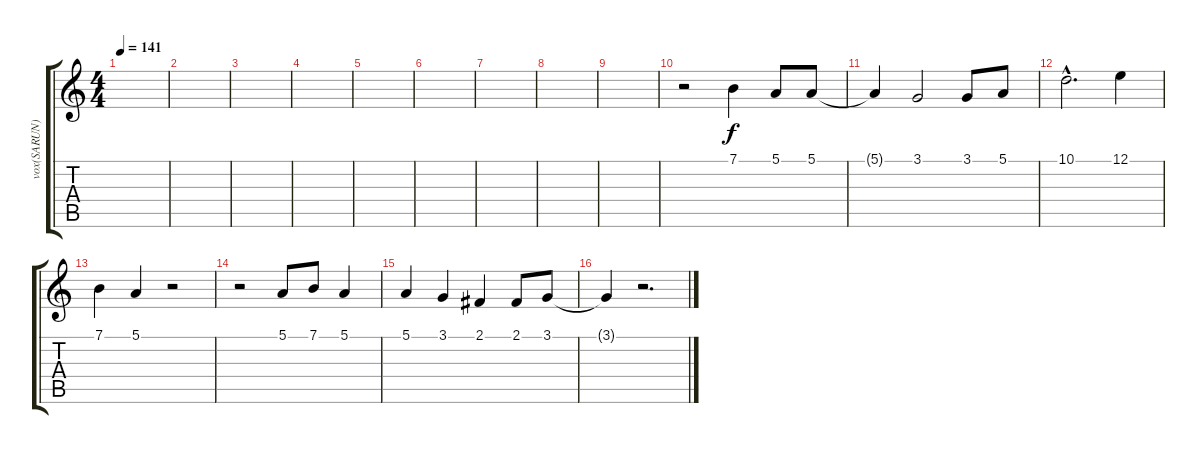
\track ("vox(SARUN)" "vox(SARUN)") {instrument acousticgrandpiano}
\staff {score tabs}
\tuning (E4 B3 G3 D3 A2 E2) {hide}
\ts (4 4)
\tempo 141
\clef g2
\ks c
|
|
|
|
|
|
|
|
|
r.2 7.1.4 5.1.8 5.1.8 |
5.1{t}.4 3.1.2 3.1.8 5.1.8 |
10.1{hac}.2{d} 12.1.4 |
7.1.4 5.1.4 r.2 |
r.2 5.1.8 7.1.8 5.1.4 |
5.1.4 3.1.4 2.1.4 2.1.8 3.1.8 |
3.1{t}.4 r.2{d}
